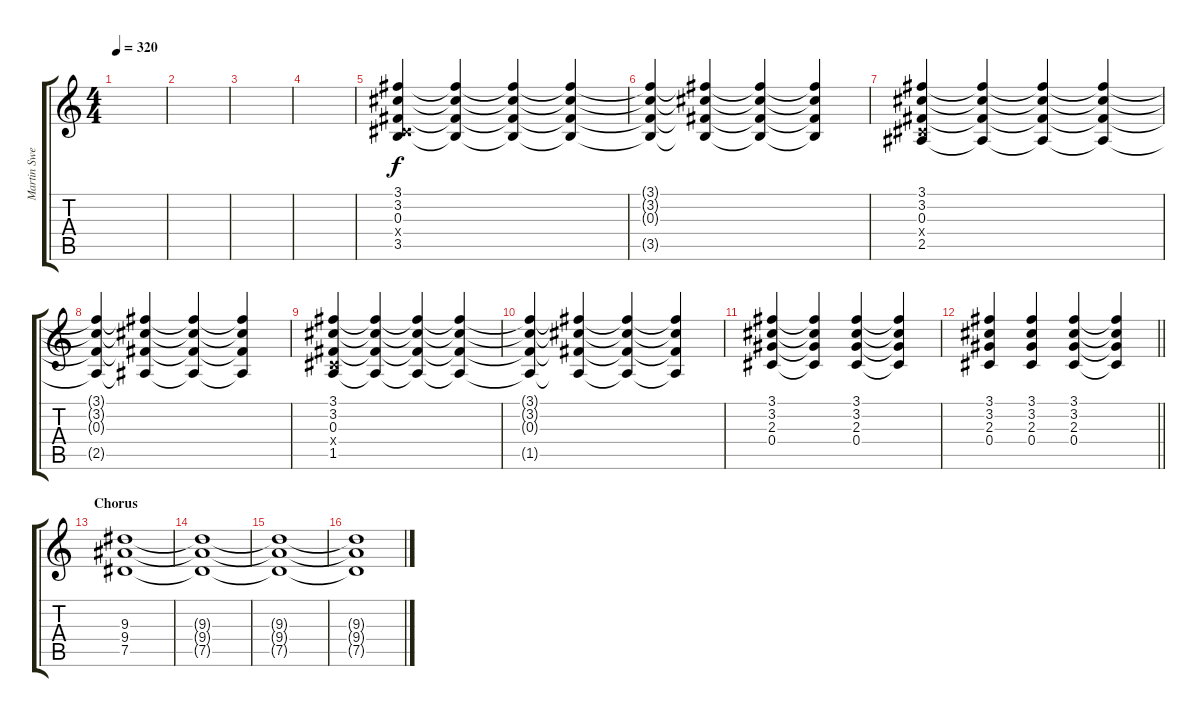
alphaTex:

\track ("Martin Sweet (Dist Guitar)" "Martin Swe") {instrument overdrivenguitar}
\staff {score tabs}
\tuning (Eb4 Bb3 Gb3 Db3 Ab2 Eb2) {hide}
\ts (4 4)
\tempo 320
\clef g2
\ks c
|
|
|
|
(3.1 3.2 0.3 0.4{x} 3.5).4 (3.1{t} 3.2{t} 0.3{t} 3.5{t}).4 (3.1{t} 3.2{t} 0.3{t} 3.5{t}).4 (3.1{t} 3.2{t} 0.3{t} 3.5{t}).4 |
(3.1{t} 3.2{t} 0.3{t} 3.5{t}).4 (3.1{t} 3.2{t} 0.3{t} 3.5{t}).4 (3.1{t} 3.2{t} 0.3{t} 3.5{t}).4 (3.1{t} 3.2{t} 0.3{t} 3.5{t}).4 |
(3.1 3.2 0.3 0.4{x} 2.5).4 (3.1{t} 3.2{t} 0.3{t} 2.5{t}).4 (3.1{t} 3.2{t} 0.3{t} 2.5{t}).4 (3.1{t} 3.2{t} 0.3{t} 2.5{t}).4 |
(3.1{t} 3.2{t} 0.3{t} 2.5{t}).4 (3.1{t} 3.2{t} 0.3{t} 2.5{t}).4 (3.1{t} 3.2{t} 0.3{t} 2.5{t}).4 (3.1{t} 3.2{t} 0.3{t} 2.5{t}).4 |
(3.1 3.2 0.3 0.4{x} 1.5).4 (3.1{t} 3.2{t} 0.3{t} 1.5{t}).4 (3.1{t} 3.2{t} 0.3{t} 1.5{t}).4 (3.1{t} 3.2{t} 0.3{t} 1.5{t}).4 |
(3.1{t} 3.2{t} 0.3{t} 1.5{t}).4 (3.1{t} 3.2{t} 0.3{t} 1.5{t}).4 (3.1{t} 3.2{t} 0.3{t} 1.5{t}).4 (3.1{t} 3.2{t} 0.3{t} 1.5{t}).4 |
(3.1 3.2 2.3 0.4).4 (3.1{t} 3.2{t} 2.3{t} 0.4{t}).4 (3.1 3.2 2.3 0.4).4 (3.1{t} 3.2{t} 2.3{t} 0.4{t}).4 |
\barLineRight lightlight
(3.1 3.2 2.3 0.4).4 (3.1 3.2 2.3 0.4).4 (3.1 3.2 2.3 0.4).4 (3.1{t} 3.2{t} 2.3{t} 0.4{t}).4 |
\section ("" "Chorus")
(9.3 9.4 7.5).1 |
(9.3{t} 9.4{t} 7.5{t}).1 |
(9.3{t} 9.4{t} 7.5{t}).1 |
(9.3{t} 9.4{t} 7.5{t}).1
